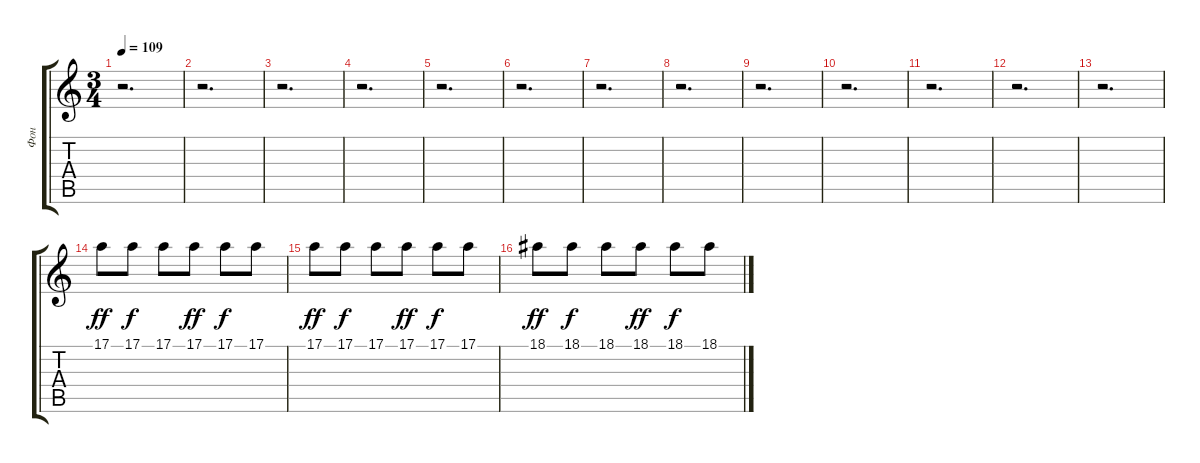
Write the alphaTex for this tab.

\track ("Фон" "Фон") {instrument pad2warm}
\staff {score tabs}
\tuning (E4 B3 G3 D3 A2 E2) {hide}
\ts (3 4)
\tempo 109
\clef g2
\ks c
r.2{d dy ff} |
r.2{d} |
r.2{d} |
r.2{d} |
r.2{d} |
r.2{d} |
r.2{d} |
r.2{d} |
r.2{d} |
r.2{d} |
r.2{d} |
r.2{d} |
r.2{d} |
17.1.8 17.1.8{dy f} 17.1.8 17.1.8{dy ff} 17.1.8{dy f} 17.1.8 |
17.1.8{dy ff} 17.1.8{dy f} 17.1.8 17.1.8{dy ff} 17.1.8{dy f} 17.1.8 |
18.1.8{dy ff} 18.1.8{dy f} 18.1.8 18.1.8{dy ff} 18.1.8{dy f} 18.1.8
